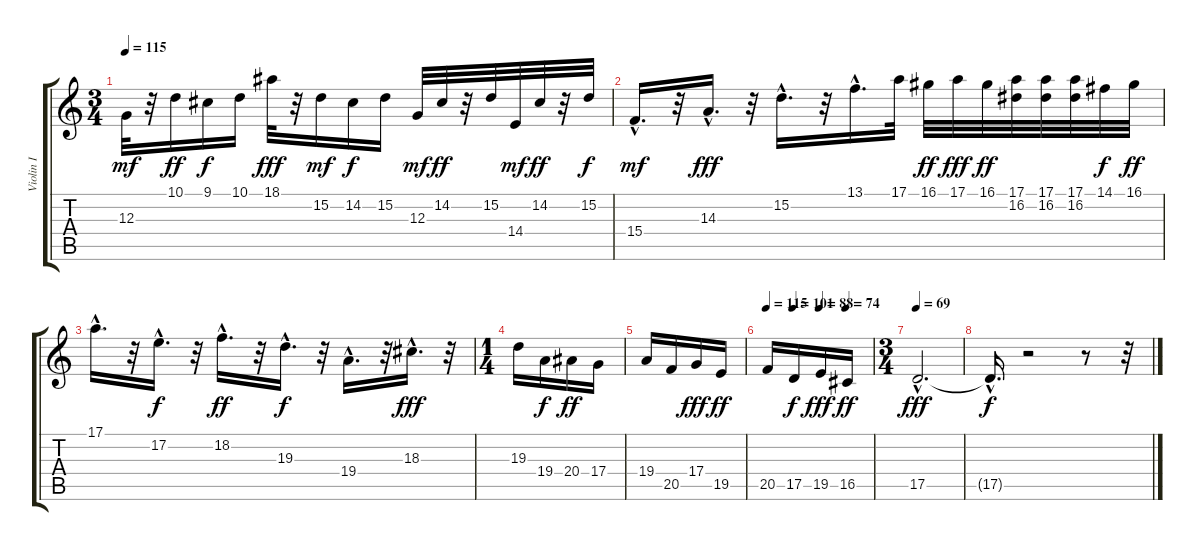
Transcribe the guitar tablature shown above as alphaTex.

\track ("Violin I" "Violin I") {instrument violin}
\staff {score tabs}
\tuning (E4 B3 G3 D3 A2 E2) {hide}
\ts (3 4)
\tempo 115
\clef g2
\ks c
12.3.32{dy mf} r.32 10.1.16{dy ff} 9.1.16{dy f} 10.1.16 18.1.32{dy fff} r.32 15.2.16{dy mf} 14.2.16{dy f} 15.2.16 12.3.32{dy mf} 14.2.32{dy ff} r.32 15.2.32 14.4.32{dy mf} 14.2.32{dy ff} r.32 15.2.32{dy f} |
15.4{hac}.16{d dy mf} r.32 14.3{hac}.16{d dy fff} r.32 15.2{hac}.16{d} r.32 13.1{hac}.16{d} 17.1.32 16.1.32{dy ff} 17.1.32{dy fff} 16.1.32{dy ff} (17.1 16.2).32 (17.1 16.2).32 (17.1 16.2).32 14.1.32{dy f} 16.1.32{dy ff} |
17.1{hac}.16{d} r.32 17.2{hac}.16{d dy f} r.32 18.2{hac}.16{d dy ff} r.32 19.3{hac}.16{d dy f} r.32 19.4{hac}.16{d} r.32 18.3{hac}.16{d dy fff} r.32 |
\ts (1 4)
19.3.16 19.4.16{dy f} 20.4.16{dy ff} 17.4.16 |
19.4.16 20.5.16 17.4.16{dy fff} 19.5.16{dy ff} |
\tempo 115
\tempo (101 0.25)
\tempo (88 0.5)
\tempo (74 0.75)
20.5.16 17.5.16{dy f} 19.5.16{dy fff} 16.5.16{dy ff} |
\ts (3 4)
\tempo 69
17.5{hac}.2{d dy fff} |
17.5{hac t}.16{d dy f} r.2 r.8 r.32
